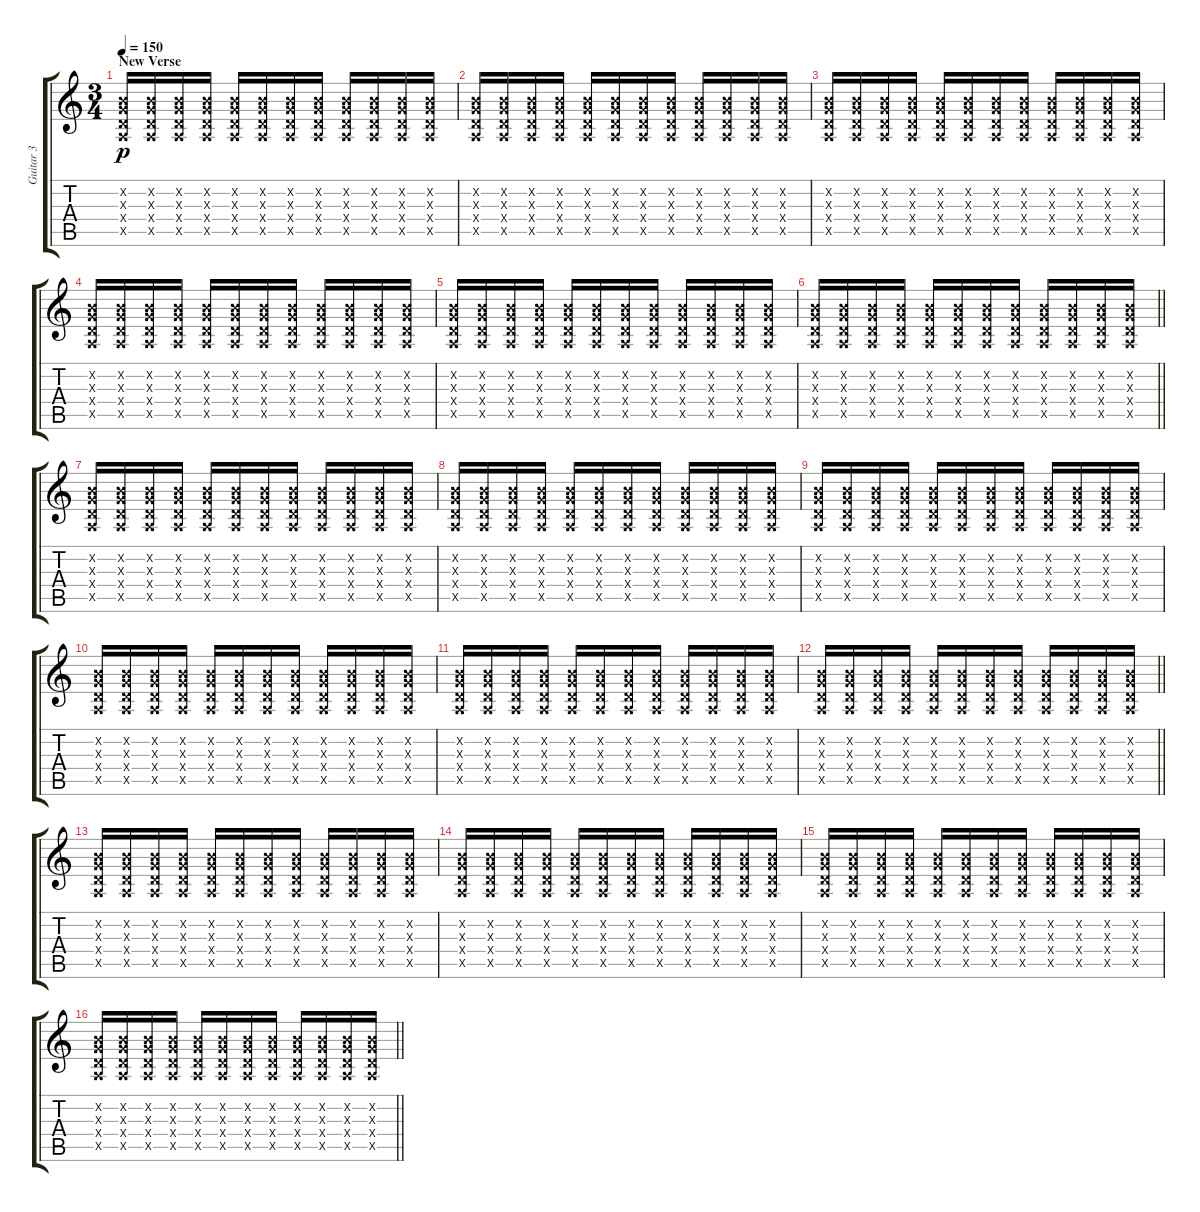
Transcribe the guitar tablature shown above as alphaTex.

\track ("Guitar 3" "Guitar 3") {instrument distortionguitar}
\staff {score tabs}
\tuning (E4 B3 G3 D3 A2 E2) {hide}
\ts (3 4)
\section ("" "New Verse")
\tempo 150
\clef g2
\ks c
(0.2{x} 0.3{x} 0.4{x} 0.5{x}).16{dy p} (0.2{x} 0.3{x} 0.4{x} 0.5{x}).16 (0.2{x} 0.3{x} 0.4{x} 0.5{x}).16 (0.2{x} 0.3{x} 0.4{x} 0.5{x}).16 (0.2{x} 0.3{x} 0.4{x} 0.5{x}).16 (0.2{x} 0.3{x} 0.4{x} 0.5{x}).16 (0.2{x} 0.3{x} 0.4{x} 0.5{x}).16 (0.2{x} 0.3{x} 0.4{x} 0.5{x}).16 (0.2{x} 0.3{x} 0.4{x} 0.5{x}).16 (0.2{x} 0.3{x} 0.4{x} 0.5{x}).16 (0.2{x} 0.3{x} 0.4{x} 0.5{x}).16 (0.2{x} 0.3{x} 0.4{x} 0.5{x}).16 |
(0.2{x} 0.3{x} 0.4{x} 0.5{x}).16 (0.2{x} 0.3{x} 0.4{x} 0.5{x}).16 (0.2{x} 0.3{x} 0.4{x} 0.5{x}).16 (0.2{x} 0.3{x} 0.4{x} 0.5{x}).16 (0.2{x} 0.3{x} 0.4{x} 0.5{x}).16 (0.2{x} 0.3{x} 0.4{x} 0.5{x}).16 (0.2{x} 0.3{x} 0.4{x} 0.5{x}).16 (0.2{x} 0.3{x} 0.4{x} 0.5{x}).16 (0.2{x} 0.3{x} 0.4{x} 0.5{x}).16 (0.2{x} 0.3{x} 0.4{x} 0.5{x}).16 (0.2{x} 0.3{x} 0.4{x} 0.5{x}).16 (0.2{x} 0.3{x} 0.4{x} 0.5{x}).16 |
(0.2{x} 0.3{x} 0.4{x} 0.5{x}).16 (0.2{x} 0.3{x} 0.4{x} 0.5{x}).16 (0.2{x} 0.3{x} 0.4{x} 0.5{x}).16 (0.2{x} 0.3{x} 0.4{x} 0.5{x}).16 (0.2{x} 0.3{x} 0.4{x} 0.5{x}).16 (0.2{x} 0.3{x} 0.4{x} 0.5{x}).16 (0.2{x} 0.3{x} 0.4{x} 0.5{x}).16 (0.2{x} 0.3{x} 0.4{x} 0.5{x}).16 (0.2{x} 0.3{x} 0.4{x} 0.5{x}).16 (0.2{x} 0.3{x} 0.4{x} 0.5{x}).16 (0.2{x} 0.3{x} 0.4{x} 0.5{x}).16 (0.2{x} 0.3{x} 0.4{x} 0.5{x}).16 |
(0.2{x} 0.3{x} 0.4{x} 0.5{x}).16 (0.2{x} 0.3{x} 0.4{x} 0.5{x}).16 (0.2{x} 0.3{x} 0.4{x} 0.5{x}).16 (0.2{x} 0.3{x} 0.4{x} 0.5{x}).16 (0.2{x} 0.3{x} 0.4{x} 0.5{x}).16 (0.2{x} 0.3{x} 0.4{x} 0.5{x}).16 (0.2{x} 0.3{x} 0.4{x} 0.5{x}).16 (0.2{x} 0.3{x} 0.4{x} 0.5{x}).16 (0.2{x} 0.3{x} 0.4{x} 0.5{x}).16 (0.2{x} 0.3{x} 0.4{x} 0.5{x}).16 (0.2{x} 0.3{x} 0.4{x} 0.5{x}).16 (0.2{x} 0.3{x} 0.4{x} 0.5{x}).16 |
(0.2{x} 0.3{x} 0.4{x} 0.5{x}).16 (0.2{x} 0.3{x} 0.4{x} 0.5{x}).16 (0.2{x} 0.3{x} 0.4{x} 0.5{x}).16 (0.2{x} 0.3{x} 0.4{x} 0.5{x}).16 (0.2{x} 0.3{x} 0.4{x} 0.5{x}).16 (0.2{x} 0.3{x} 0.4{x} 0.5{x}).16 (0.2{x} 0.3{x} 0.4{x} 0.5{x}).16 (0.2{x} 0.3{x} 0.4{x} 0.5{x}).16 (0.2{x} 0.3{x} 0.4{x} 0.5{x}).16 (0.2{x} 0.3{x} 0.4{x} 0.5{x}).16 (0.2{x} 0.3{x} 0.4{x} 0.5{x}).16 (0.2{x} 0.3{x} 0.4{x} 0.5{x}).16 |
\barLineRight lightlight
(0.2{x} 0.3{x} 0.4{x} 0.5{x}).16 (0.2{x} 0.3{x} 0.4{x} 0.5{x}).16 (0.2{x} 0.3{x} 0.4{x} 0.5{x}).16 (0.2{x} 0.3{x} 0.4{x} 0.5{x}).16 (0.2{x} 0.3{x} 0.4{x} 0.5{x}).16 (0.2{x} 0.3{x} 0.4{x} 0.5{x}).16 (0.2{x} 0.3{x} 0.4{x} 0.5{x}).16 (0.2{x} 0.3{x} 0.4{x} 0.5{x}).16 (0.2{x} 0.3{x} 0.4{x} 0.5{x}).16 (0.2{x} 0.3{x} 0.4{x} 0.5{x}).16 (0.2{x} 0.3{x} 0.4{x} 0.5{x}).16 (0.2{x} 0.3{x} 0.4{x} 0.5{x}).16 |
(0.2{x} 0.3{x} 0.4{x} 0.5{x}).16 (0.2{x} 0.3{x} 0.4{x} 0.5{x}).16 (0.2{x} 0.3{x} 0.4{x} 0.5{x}).16 (0.2{x} 0.3{x} 0.4{x} 0.5{x}).16 (0.2{x} 0.3{x} 0.4{x} 0.5{x}).16 (0.2{x} 0.3{x} 0.4{x} 0.5{x}).16 (0.2{x} 0.3{x} 0.4{x} 0.5{x}).16 (0.2{x} 0.3{x} 0.4{x} 0.5{x}).16 (0.2{x} 0.3{x} 0.4{x} 0.5{x}).16 (0.2{x} 0.3{x} 0.4{x} 0.5{x}).16 (0.2{x} 0.3{x} 0.4{x} 0.5{x}).16 (0.2{x} 0.3{x} 0.4{x} 0.5{x}).16 |
(0.2{x} 0.3{x} 0.4{x} 0.5{x}).16 (0.2{x} 0.3{x} 0.4{x} 0.5{x}).16 (0.2{x} 0.3{x} 0.4{x} 0.5{x}).16 (0.2{x} 0.3{x} 0.4{x} 0.5{x}).16 (0.2{x} 0.3{x} 0.4{x} 0.5{x}).16 (0.2{x} 0.3{x} 0.4{x} 0.5{x}).16 (0.2{x} 0.3{x} 0.4{x} 0.5{x}).16 (0.2{x} 0.3{x} 0.4{x} 0.5{x}).16 (0.2{x} 0.3{x} 0.4{x} 0.5{x}).16 (0.2{x} 0.3{x} 0.4{x} 0.5{x}).16 (0.2{x} 0.3{x} 0.4{x} 0.5{x}).16 (0.2{x} 0.3{x} 0.4{x} 0.5{x}).16 |
(0.2{x} 0.3{x} 0.4{x} 0.5{x}).16 (0.2{x} 0.3{x} 0.4{x} 0.5{x}).16 (0.2{x} 0.3{x} 0.4{x} 0.5{x}).16 (0.2{x} 0.3{x} 0.4{x} 0.5{x}).16 (0.2{x} 0.3{x} 0.4{x} 0.5{x}).16 (0.2{x} 0.3{x} 0.4{x} 0.5{x}).16 (0.2{x} 0.3{x} 0.4{x} 0.5{x}).16 (0.2{x} 0.3{x} 0.4{x} 0.5{x}).16 (0.2{x} 0.3{x} 0.4{x} 0.5{x}).16 (0.2{x} 0.3{x} 0.4{x} 0.5{x}).16 (0.2{x} 0.3{x} 0.4{x} 0.5{x}).16 (0.2{x} 0.3{x} 0.4{x} 0.5{x}).16 |
(0.2{x} 0.3{x} 0.4{x} 0.5{x}).16 (0.2{x} 0.3{x} 0.4{x} 0.5{x}).16 (0.2{x} 0.3{x} 0.4{x} 0.5{x}).16 (0.2{x} 0.3{x} 0.4{x} 0.5{x}).16 (0.2{x} 0.3{x} 0.4{x} 0.5{x}).16 (0.2{x} 0.3{x} 0.4{x} 0.5{x}).16 (0.2{x} 0.3{x} 0.4{x} 0.5{x}).16 (0.2{x} 0.3{x} 0.4{x} 0.5{x}).16 (0.2{x} 0.3{x} 0.4{x} 0.5{x}).16 (0.2{x} 0.3{x} 0.4{x} 0.5{x}).16 (0.2{x} 0.3{x} 0.4{x} 0.5{x}).16 (0.2{x} 0.3{x} 0.4{x} 0.5{x}).16 |
(0.2{x} 0.3{x} 0.4{x} 0.5{x}).16 (0.2{x} 0.3{x} 0.4{x} 0.5{x}).16 (0.2{x} 0.3{x} 0.4{x} 0.5{x}).16 (0.2{x} 0.3{x} 0.4{x} 0.5{x}).16 (0.2{x} 0.3{x} 0.4{x} 0.5{x}).16 (0.2{x} 0.3{x} 0.4{x} 0.5{x}).16 (0.2{x} 0.3{x} 0.4{x} 0.5{x}).16 (0.2{x} 0.3{x} 0.4{x} 0.5{x}).16 (0.2{x} 0.3{x} 0.4{x} 0.5{x}).16 (0.2{x} 0.3{x} 0.4{x} 0.5{x}).16 (0.2{x} 0.3{x} 0.4{x} 0.5{x}).16 (0.2{x} 0.3{x} 0.4{x} 0.5{x}).16 |
\barLineRight lightlight
(0.2{x} 0.3{x} 0.4{x} 0.5{x}).16 (0.2{x} 0.3{x} 0.4{x} 0.5{x}).16 (0.2{x} 0.3{x} 0.4{x} 0.5{x}).16 (0.2{x} 0.3{x} 0.4{x} 0.5{x}).16 (0.2{x} 0.3{x} 0.4{x} 0.5{x}).16 (0.2{x} 0.3{x} 0.4{x} 0.5{x}).16 (0.2{x} 0.3{x} 0.4{x} 0.5{x}).16 (0.2{x} 0.3{x} 0.4{x} 0.5{x}).16 (0.2{x} 0.3{x} 0.4{x} 0.5{x}).16 (0.2{x} 0.3{x} 0.4{x} 0.5{x}).16 (0.2{x} 0.3{x} 0.4{x} 0.5{x}).16 (0.2{x} 0.3{x} 0.4{x} 0.5{x}).16 |
(0.2{x} 0.3{x} 0.4{x} 0.5{x}).16 (0.2{x} 0.3{x} 0.4{x} 0.5{x}).16 (0.2{x} 0.3{x} 0.4{x} 0.5{x}).16 (0.2{x} 0.3{x} 0.4{x} 0.5{x}).16 (0.2{x} 0.3{x} 0.4{x} 0.5{x}).16 (0.2{x} 0.3{x} 0.4{x} 0.5{x}).16 (0.2{x} 0.3{x} 0.4{x} 0.5{x}).16 (0.2{x} 0.3{x} 0.4{x} 0.5{x}).16 (0.2{x} 0.3{x} 0.4{x} 0.5{x}).16 (0.2{x} 0.3{x} 0.4{x} 0.5{x}).16 (0.2{x} 0.3{x} 0.4{x} 0.5{x}).16 (0.2{x} 0.3{x} 0.4{x} 0.5{x}).16 |
(0.2{x} 0.3{x} 0.4{x} 0.5{x}).16 (0.2{x} 0.3{x} 0.4{x} 0.5{x}).16 (0.2{x} 0.3{x} 0.4{x} 0.5{x}).16 (0.2{x} 0.3{x} 0.4{x} 0.5{x}).16 (0.2{x} 0.3{x} 0.4{x} 0.5{x}).16 (0.2{x} 0.3{x} 0.4{x} 0.5{x}).16 (0.2{x} 0.3{x} 0.4{x} 0.5{x}).16 (0.2{x} 0.3{x} 0.4{x} 0.5{x}).16 (0.2{x} 0.3{x} 0.4{x} 0.5{x}).16 (0.2{x} 0.3{x} 0.4{x} 0.5{x}).16 (0.2{x} 0.3{x} 0.4{x} 0.5{x}).16 (0.2{x} 0.3{x} 0.4{x} 0.5{x}).16 |
(0.2{x} 0.3{x} 0.4{x} 0.5{x}).16 (0.2{x} 0.3{x} 0.4{x} 0.5{x}).16 (0.2{x} 0.3{x} 0.4{x} 0.5{x}).16 (0.2{x} 0.3{x} 0.4{x} 0.5{x}).16 (0.2{x} 0.3{x} 0.4{x} 0.5{x}).16 (0.2{x} 0.3{x} 0.4{x} 0.5{x}).16 (0.2{x} 0.3{x} 0.4{x} 0.5{x}).16 (0.2{x} 0.3{x} 0.4{x} 0.5{x}).16 (0.2{x} 0.3{x} 0.4{x} 0.5{x}).16 (0.2{x} 0.3{x} 0.4{x} 0.5{x}).16 (0.2{x} 0.3{x} 0.4{x} 0.5{x}).16 (0.2{x} 0.3{x} 0.4{x} 0.5{x}).16 |
\barLineRight lightlight
(0.2{x} 0.3{x} 0.4{x} 0.5{x}).16 (0.2{x} 0.3{x} 0.4{x} 0.5{x}).16 (0.2{x} 0.3{x} 0.4{x} 0.5{x}).16 (0.2{x} 0.3{x} 0.4{x} 0.5{x}).16 (0.2{x} 0.3{x} 0.4{x} 0.5{x}).16 (0.2{x} 0.3{x} 0.4{x} 0.5{x}).16 (0.2{x} 0.3{x} 0.4{x} 0.5{x}).16 (0.2{x} 0.3{x} 0.4{x} 0.5{x}).16 (0.2{x} 0.3{x} 0.4{x} 0.5{x}).16 (0.2{x} 0.3{x} 0.4{x} 0.5{x}).16 (0.2{x} 0.3{x} 0.4{x} 0.5{x}).16 (0.2{x} 0.3{x} 0.4{x} 0.5{x}).16
